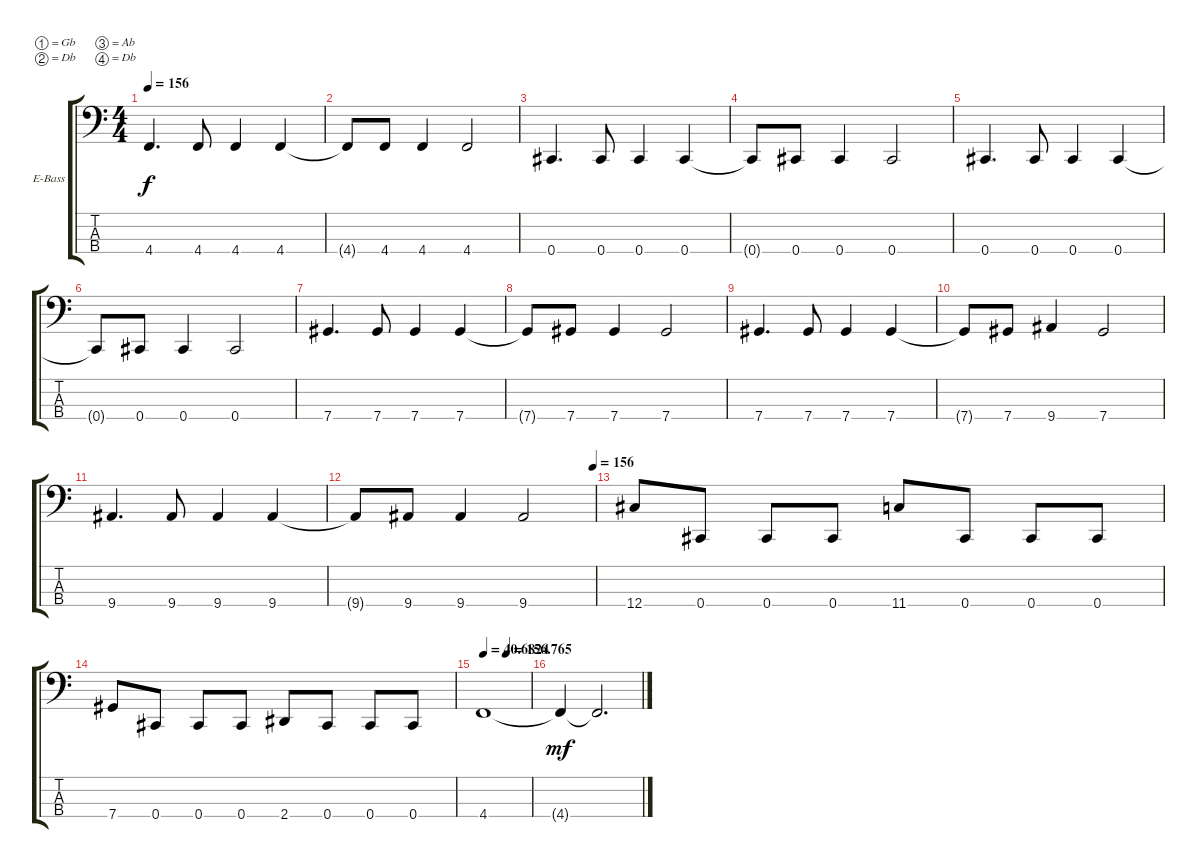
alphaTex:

\defaultSystemsLayout 4
\bracketExtendMode groupsimilarinstruments
\firstSystemTrackNameOrientation horizontal
\otherSystemsTrackNameOrientation horizontal
\track ("Andrey Bahnew" "E-Bass") {instrument electricbassfinger}
\staff {score tabs}
\tuning (Gb2 Db2 Ab1 Db1)
\ts (4 4)
\tempo 156
\clef f4
\scale
0.333333
\ks c
4.4.4{d dy f} 4.4.8 4.4.4 4.4.4 |
\scale
0.333333 4.4{t}.8 4.4.8 4.4.4 4.4.2 |
\scale
0.333333 0.4.4{d} 0.4.8 0.4.4 0.4.4 |
\scale
0.333333 0.4{t}.8 0.4.8 0.4.4 0.4.2 |
\scale
0.333333 0.4.4{d} 0.4.8 0.4.4 0.4.4 |
\scale
0.333333 0.4{t}.8 0.4.8 0.4.4 0.4.2 |
\scale
0.333333 7.4.4{d} 7.4.8 7.4.4 7.4.4 |
\scale
0.333333 7.4{t}.8 7.4.8 7.4.4 7.4.2 |
\scale
0.333333 7.4.4{d} 7.4.8 7.4.4 7.4.4 |
\scale
0.333333 7.4{t}.8 7.4.8 9.4.4 7.4.2 |
\scale
0.333333 9.4.4{d} 9.4.8 9.4.4 9.4.4 |
\tempo (156 0.99375)
\scale
0.333333 9.4{t}.8 9.4.8 9.4.4 9.4.2 |
\scale
0.333333 12.4.8 0.4.8 0.4.8 0.4.8 11.4.8 0.4.8 0.4.8 0.4.8 |
\scale
0.333333 7.4.8 0.4.8 0.4.8 0.4.8 2.4.8 0.4.8 0.4.8 0.4.8 |
\tempo (40.6824 0.025)
\tempo (156.765 0.5)
\scale
0.333333 4.4.1 |
\scale
0.333333 4.4{t}.4{dy mf} 4.4{t}.2{d}
